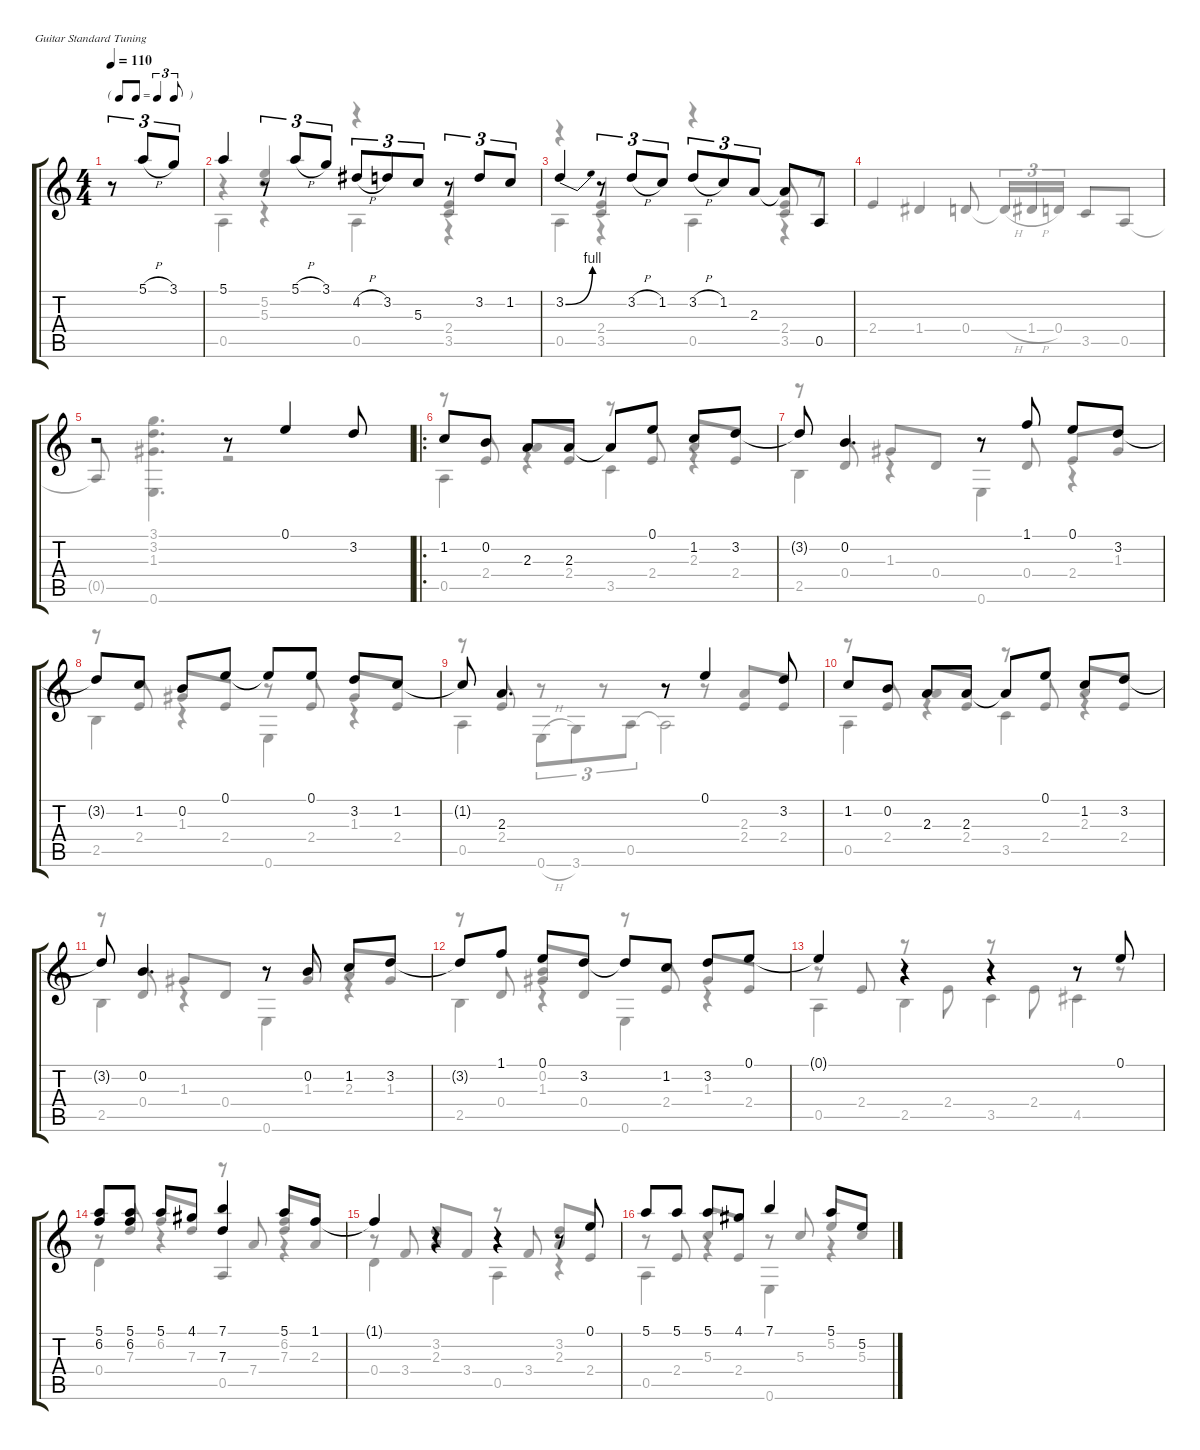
\defaultSystemsLayout 4
\hideDynamics
\bracketExtendMode groupsimilarinstruments
\firstSystemTrackNameOrientation horizontal
\otherSystemsTrackNameOrientation horizontal
\track "" {instrument acousticguitarsteel}
\staff {score tabs}
\tuning (E4 B3 G3 D3 A2 E2)
\voice
\ts (4 4)
\tf triplet8th
\ac
\tempo 110
\clef g2
\ks c
r.8{tu (3 2) dy f instrument acousticguitarsteel} 5.1{h}.8{tu (3 2) beam invert} 3.1.8{tu (3 2)} |
5.1.4 r.8{tu (3 2)} 5.1{h}.8{tu (3 2)} 3.1.8{tu (3 2)} 4.2{h}.8{tu (3 2)} 3.2.8{tu (3 2)} 5.3.8{tu (3 2)} r.8{tu (3 2)} 3.2.8{tu (3 2)} 1.2.8{tu (3 2)} |
\scale
0.446497 3.2{be (bend 0 0 59.4 4)}.4 r.8{tu (3 2)} 3.2{h}.8{tu (3 2)} 1.2.8{tu (3 2)} 3.2{h}.8{tu (3 2)} 1.2.8{tu (3 2)} 2.3.8{tu (3 2)} 2.3{t}.8 0.5.8 |
\scale
0.554029 |
r.2 r.8 0.1.4 3.2.8 |
\ro
1.2.8 0.2.8 2.3.8 2.3.8 2.3{t}.8 0.1.8 1.2.8 3.2.8 |
3.2{t}.8 0.2.4{d} r.8 1.1.8 0.1.8 3.2.8 |
3.2{t}.8 1.2.8 0.2.8 0.1.8 0.1{t}.8 0.1.8 3.2.8 1.2.8 |
1.2{t}.8 2.3.4{d} r.8 0.1.4 3.2.8 |
1.2.8 0.2.8 2.3.8 2.3.8 2.3{t}.8 0.1.8 1.2.8 3.2.8 |
3.2{t}.8 0.2.4{d} r.8 0.2.8 1.2.8 3.2.8 |
3.2{t}.8 1.1.8 0.1.8 3.2.8 3.2{t}.8 1.2.8 3.2.8 0.1.8 |
0.1{t}.4 r.4 r.4 r.8 0.1.8 |
(5.1 6.2).8 (5.1 6.2).8 5.1.8 4.1.8 (7.1 7.3).4 5.1.8 1.1.8 |
1.1{t}.4 r.4 r.4 r.8 0.1.8 |
5.1.8 5.1.8 5.1.8 4.1.8 7.1.4 5.1.8 5.2.8
\voice
\clef g2
\ottava regular
\simile none
\ks c
|
r.4 (5.2 5.3).4{beam invert} r.4{beam invert} (2.4 3.5).4{beam invert} |
\scale
0.446497 r.4 (2.4 3.5).4{beam invert} r.4 (3.5 2.4).8{beam invert} r.8 |
\scale
0.554029 |
|
r.8 2.4.8{beam invert} 2.3.8{beam invert} 2.4.8 r.8{beam invert} 2.4.8{beam invert} 2.3.8{beam invert} 2.4.8 |
r.8{beam invert} 0.4.8{beam invert} 1.3.8{beam invert} 0.4.8 r.8{beam invert} 0.4.8{beam invert} 2.4.8{beam invert} 1.3.8 |
r.8 2.4.8{beam invert} 1.3.8{beam invert} 2.4.8 r.8 2.4.8{beam invert} 1.3.8{beam invert} 2.4.8 |
r.8{beam invert} 2.4.8{beam invert} r.8{beam invert} r.8 r.8{beam invert} r.8{beam invert} (2.4 2.3).8{beam invert} 2.4.8 |
r.8{beam invert} 2.4.8{beam invert} 2.3.8{beam invert} 2.4.8 r.8{beam invert} 2.4.8{beam invert} 2.3.8{beam invert} 2.4.8 |
r.8{beam invert} 0.4.8{beam invert} 1.3.8{beam invert} 0.4.8 r.8{beam invert} 1.3.8{beam invert} 2.3.8{beam invert} 1.3.8 |
r.8{beam invert} 0.4.8{beam invert} (1.3 0.2).8{beam invert} 0.4.8 r.8{beam invert} 2.4.8{beam invert} 1.3.8{beam invert} 2.4.8 |
r.8{beam invert} 2.4.8 r.8 2.4.8 r.8 2.4.8 r.8 r.8 |
r.8 7.3.8{beam invert} 6.2.8{beam invert} 7.3.8 r.8{beam invert} 7.4.8{beam invert} (6.2 7.3).8{beam invert} 2.3.8 |
r.8{beam invert} 3.4.8 (3.2 2.3).8{beam invert} 3.4.8 r.8{beam invert} 3.4.8{beam invert} (3.2 2.3).8{beam invert} 2.4.8 |
r.8{beam invert} 2.4.8{beam invert} 5.3.8{beam invert} 2.4.8 r.8{beam invert} 5.3.8{beam invert} 5.2.8{beam invert} 5.3.8
\voice
\clef g2
\ottava regular
\simile none
\ks c
|
0.5.4 r.4 0.5.4 r.4 |
\scale
0.446497 0.5.4 r.4 0.5.4 r.4 |
\scale
0.554029 2.4.4{beam invert} 1.4.4{beam invert} 0.4.8{beam invert} 0.4{h t}.16{tu (3 2) beam invert} 1.4{h}.16{tu (3 2)} 0.4.16{tu (3 2)} 3.5.8{beam invert} 0.5.8 |
0.5{t}.8{beam invert} (0.6 1.3 3.2 3.1).4{d} r.2 |
0.5.4 r.4 3.5.4 r.4 |
2.5.4 r.4 0.6.4 r.4 |
2.5.4 r.4 0.6.4 r.4 |
0.5.4 0.6{h}.8{tu (3 2)} 3.6.8{tu (3 2)} 0.5.8{tu (3 2)} 0.5{t}.2 |
0.5.4 r.4 3.5.4 r.4 |
2.5.4 r.4 0.6.4 r.4 |
2.5.4 r.4 0.6.4 r.4 |
0.5.4 2.5.4 3.5.4 4.5.4 |
0.4.4 r.4 0.5.4 r.4{beam invert} |
0.4.4 r.4 0.5.4 r.4 |
0.5.4 r.4 0.6.4 r.4
